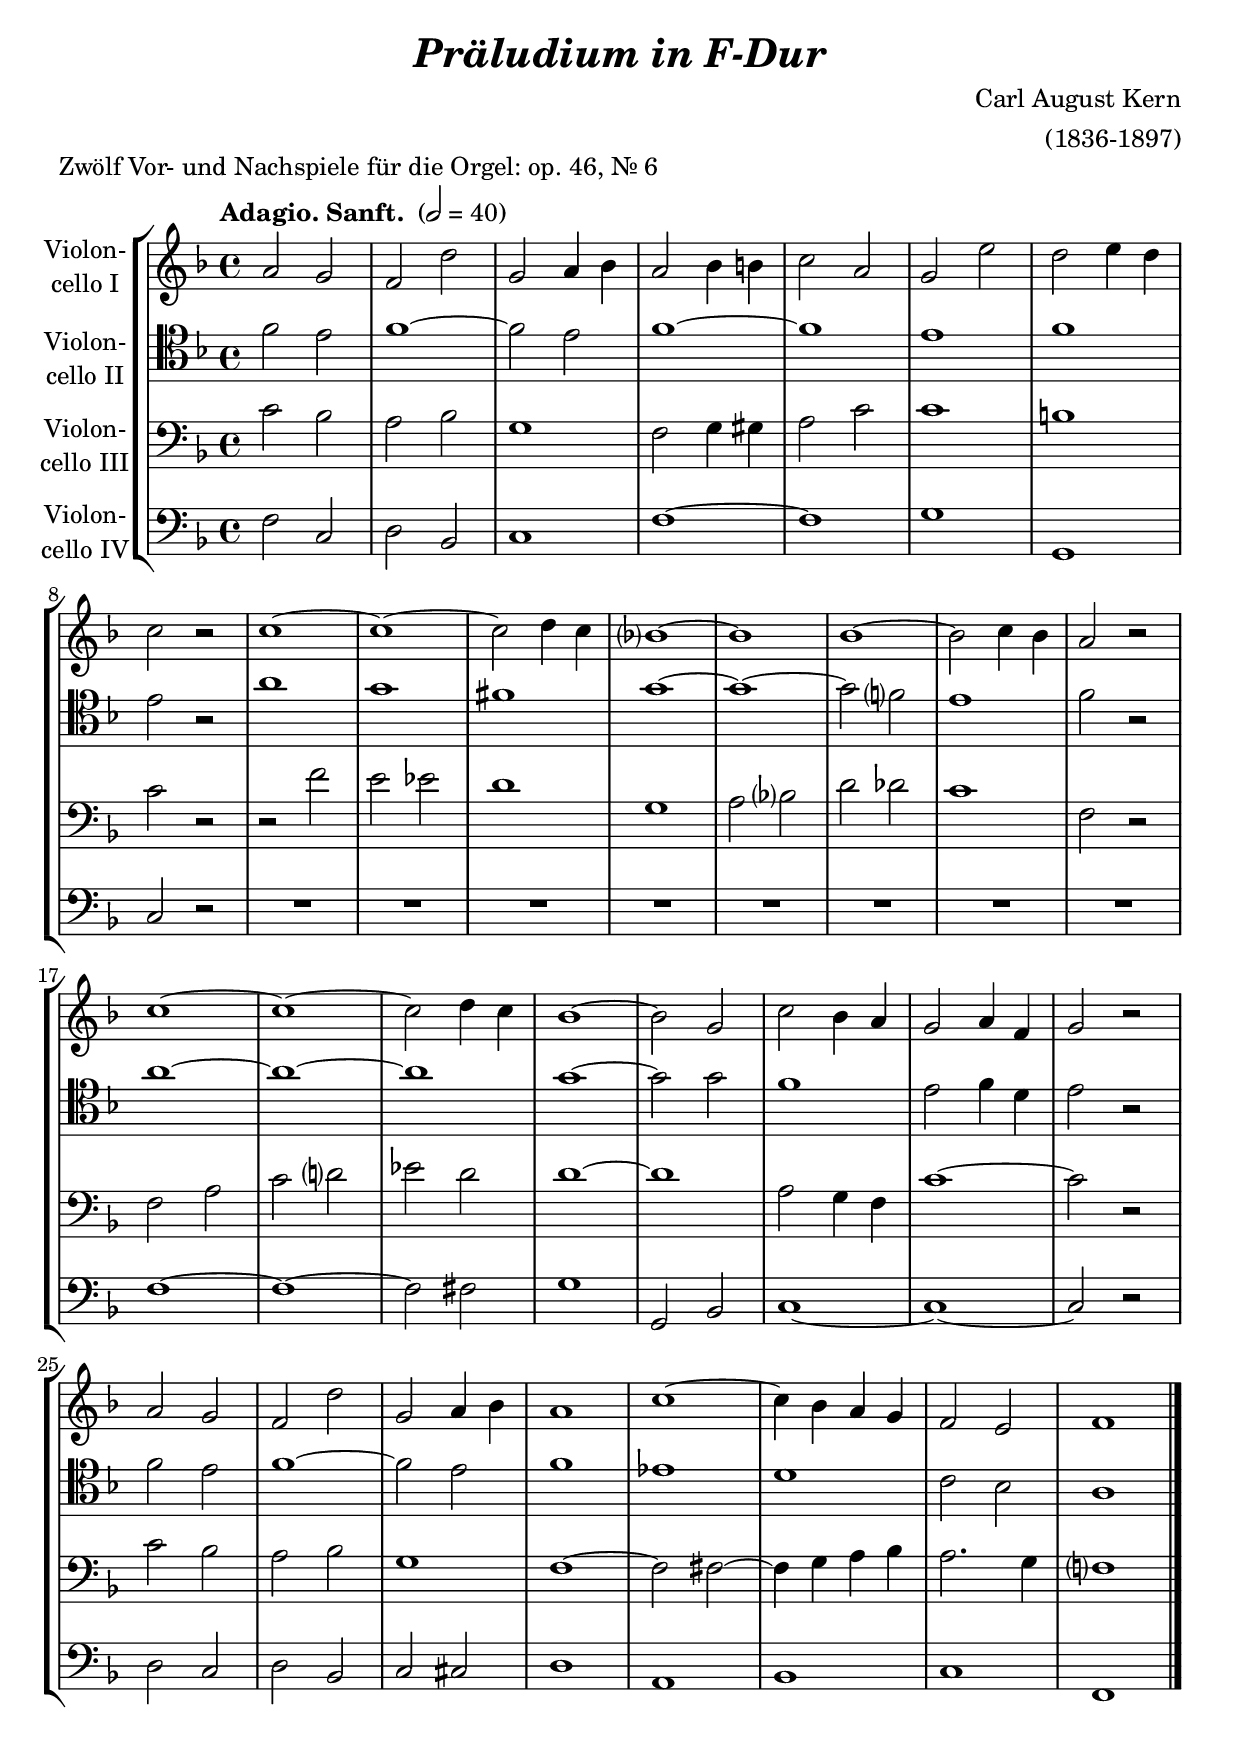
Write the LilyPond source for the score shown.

\version "2.18.2"
\include "deutsch.ly"
  
#(set-global-staff-size 22)

\header {
  title     = \markup \bold \italic "Präludium in F-Dur"
  composer  = "Carl August Kern"
  arranger  = "(1836-1897)"
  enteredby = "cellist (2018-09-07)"
  piece     = "Zwölf Vor- und Nachspiele für die Orgel: op. 46, Nr. 6"
}

voiceconsts = {
  \key f \major
  \time 4/4
  \clef "bass"
%  \numericTimeSignature
  \compressFullBarRests
  % Set default beaming for all staves
%  \set Timing.beamExceptions = #'()
%  \set Timing.baseMoment     = #(ly:make-moment 1 4)
%  \set Timing.beatStructure  = #'(1 1 1)
  \tempo "Adagio. Sanft. " 2=40
}

micl = "clarinet"
mifl = "flute"
miob = "oboe"
mifh = "french horn"
misx = "tenor sax"
mist = "string ensemble 1"
miba = "cello"

atem = \mark \markup \box \italic "a tempo"
rit  = \mark \markup \box \italic "ritard."

va = \relative c'' {
  \voiceconsts
  \clef "treble"

  a2 g
  f d'
  g, a4 b
  a2 b4 h
  c2 a
  g e'
  d e4 d
  c2 r
  c1~
  c~

  c2 d4 c
  b?1~
  b
  b~
  b2 c4 b
  a2 r
  c1~
  c~
  c2 d4 c
  b1~
  b2 g

  c b4 a
  g2 a4 f
  g2 r
  a g
  f d'
  g, a4 b
  a1
  c~
  c4 b a g
  f2 e
  f1 \bar "|."
}

vb = \relative c' {
  \voiceconsts
  \clef "tenor"
  
  f2 e
  f1~
  f2 e
  f1~
  f
  e
  f
  e2 r
  a1
  g

  fis
  g~
  g~
  g2 f?
  e1
  f2 r
  a1~
  a~
  a
  g~
  g2 g

  f1
  e2 f4 d
  e2 r
  f e
  f1~
  f2 e
  f1
  es
  d
  c2 b
  a1 \bar "|."
}

vc = \relative c' {
  \voiceconsts

  c2 b
  a b
  g1
  f2 g4 gis
  a2 c
  c1
  h
  c2 r
  r f
  e es

  d1
  g,
  a2 b?
  d des
  c1
  f,2 r
  f a
  c d?
  es d
  d1~
  d

  a2 g4 f
  c'1~
  c2 r
  c b
  a b
  g1
  f~
  f2 fis~
  fis4 g a b
  a2. g4
  f?1 \bar "|."
}

vd = \relative c {
  \voiceconsts

  f2 c
  d b
  c1
  f~
  f
  g
  g,
  c2 r
  R1*8
  f1~
  f~
  f2 fis
  g1
  g,2 b

  c1~
  c~
  c2 r
  d c
  d b
  c cis
  d1
  a
  b
  c
  f, \bar "|."
}


music = \new StaffGroup <<

      \new Staff {
	\set Staff.midiInstrument = \miba
	\set Staff.instrumentName = \markup \center-column { "Violon-" "cello I" }
	\transpose f f { \va }
      }

      \new Staff {
	\set Staff.midiInstrument = \miba
	\set Staff.instrumentName = \markup \center-column { "Violon-" "cello II" }
	\transpose f f { \vb }
      }

      \new Staff {
	\set Staff.midiInstrument = \miba
	\set Staff.instrumentName = \markup \center-column { "Violon-" "cello III" }
	\transpose f f { \vc }
      }

      \new Staff {
	\set Staff.midiInstrument = \miba
	\set Staff.instrumentName = \markup \center-column { "Violon-" "cello IV" }
	\transpose f f { \vd }
      }
>>

\book {
  \score {
    \music
    \layout {}
  }

  \score {
    \unfoldRepeats \music

    \midi {
      \context {
        \Score
      }
    }
  }
}
